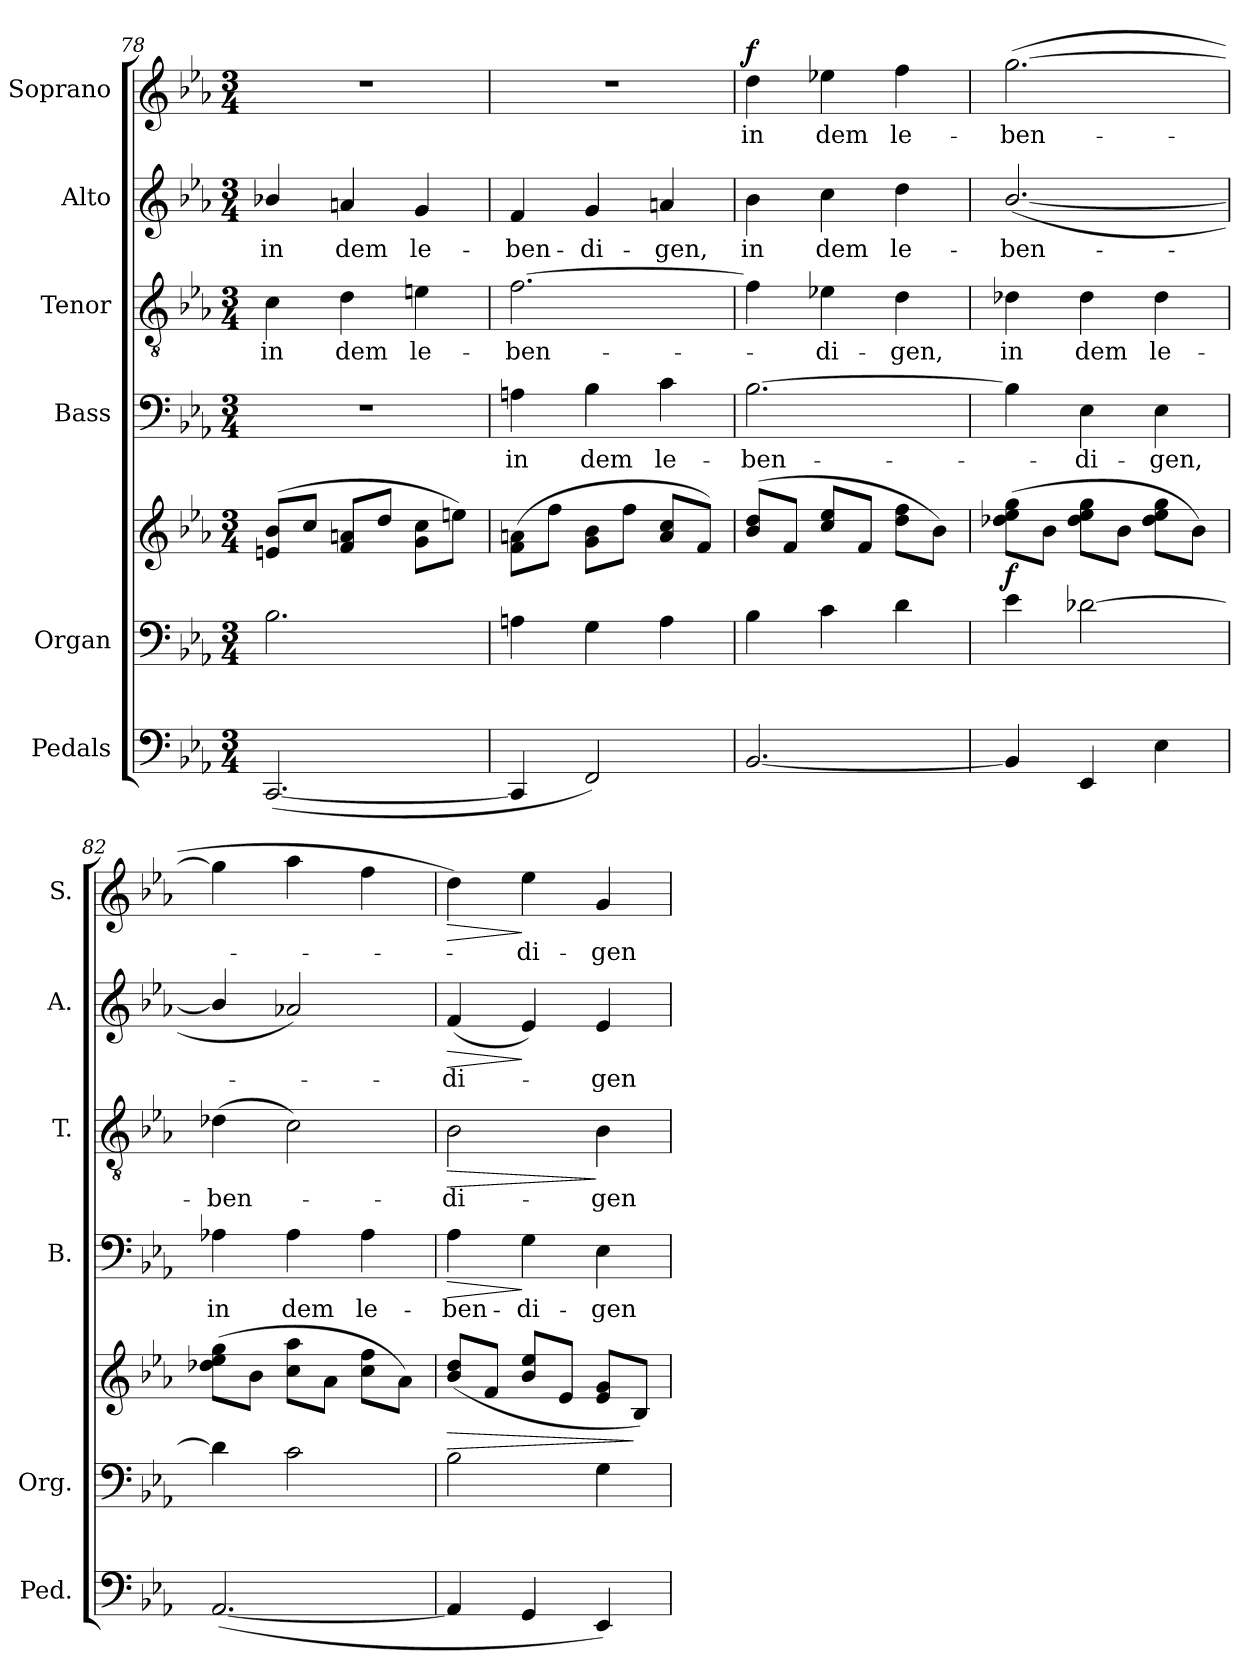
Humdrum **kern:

**kern	**kern	**kern	**dynam	**kern	**text	**dynam	**kern	**text	**dynam	**kern	**text	**dynam	**kern	**text	**dynam
*part6	*part5	*part5	*part5	*part4	*part4	*part4	*part3	*part3	*part3	*part2	*part2	*part2	*part1	*part1	*part1
*staff7	*staff6	*staff5	*staff5/6	*staff4	*staff4	*staff4	*staff3	*staff3	*staff3	*staff2	*staff2	*staff2	*staff1	*staff1	*staff1
*I"Pedals	*I"Organ	*	*	*I"Bass	*	*	*I"Tenor	*	*	*I"Alto	*	*	*I"Soprano	*	*
*I'Ped.	*I'Org.	*	*	*I'B.	*	*	*I'T.	*	*	*I'A.	*	*	*I'S.	*	*
*clefF4	*clefF4	*clefG2	*	*clefF4	*	*	*clefGv2	*	*	*clefG2	*	*	*clefG2	*	*
*	*	*	*	*	*	*	*ITrd7c12	*	*	*	*	*	*	*	*
*k[b-e-a-]	*k[b-e-a-]	*k[b-e-a-]	*	*k[b-e-a-]	*	*	*k[b-e-a-]	*	*	*k[b-e-a-]	*	*	*k[b-e-a-]	*	*
*E-:	*E-:	*E-:	*	*E-:	*	*	*E-:	*	*	*E-:	*	*	*E-:	*	*
*M3/4	*M3/4	*M3/4	*	*M3/4	*	*	*M3/4	*	*	*M3/4	*	*	*M3/4	*	*
=78	=78	=78	=78	=78	=78	=78	=78	=78	=78	=78	=78	=78	=78	=78	=78
!	!	!	!	!LO:N:vis=1	!	!	!	!	!	!	!	!	!	!	!
!	!	!	!	!	!	!	!	!LO:LY:b:color=#000000	!	!	!	!	!	!	!
!	!	!	!	!	!	!	!	!	!	!	!LO:LY:b:color=#000000	!	!LO:N:vis=1	!	!
([2.CCi/	2.B-i\	(8eni/ 8b-i/L	.	2.r	.	.	4Ci\	in	.	4b-Xi/	in	.	2.r	.	.
.	.	8cci/J	.	.	.	.	.	.	.	.	.	.	.	.	.
!	!	!	!	!	!	!	!	!LO:LY:b:color=#000000	!	!	!	!	!	!	!
!	!	!	!	!	!	!	!	!	!	!	!LO:LY:b:color=#000000	!	!	!	!
.	.	8fi/ 8ani/L	.	.	.	.	4Di\	dem	.	4ani/	dem	.	.	.	.
.	.	8ddi/J	.	.	.	.	.	.	.	.	.	.	.	.	.
!	!	!	!	!	!	!	!	!LO:LY:b:color=#000000	!	!	!	!	!	!	!
!	!	!	!	!	!	!	!	!	!	!	!LO:LY:b:color=#000000	!	!	!	!
.	.	8gi\ 8cci\L	.	.	.	.	4Eni\	le-	.	4gi/	le-	.	.	.	.
.	.	8eeni\J)	.	.	.	.	.	.	.	.	.	.	.	.	.
=79	=79	=79	=79	=79	=79	=79	=79	=79	=79	=79	=79	=79	=79	=79	=79
!	!	!	!	!	!LO:LY:b:color=#000000	!	!	!	!	!	!	!	!	!	!
!	!	!	!	!	!	!	!	!LO:LY:b:color=#000000	!	!	!	!	!	!	!
!	!	!	!	!	!	!	!	!	!	!	!LO:LY:b:color=#000000	!	!LO:N:vis=1	!	!
4CCi/]	4Ani\	(8fi\ 8ani\L	.	4Ani\	in	.	[2.Fi\	-ben-	.	4fi/	-ben-	.	2.r	.	.
.	.	8ffi\J	.	.	.	.	.	.	.	.	.	.	.	.	.
!	!	!	!	!	!LO:LY:b:color=#000000	!	!	!	!	!	!	!	!	!	!
!	!	!	!	!	!	!	!	!	!	!	!LO:LY:b:color=#000000	!	!	!	!
2FFi/)	4Gi\	8gi\ 8b-i\L	.	4B-i\	dem	.	.	.	.	4gi/	-di-	.	.	.	.
.	.	8ffi\J	.	.	.	.	.	.	.	.	.	.	.	.	.
!	!	!	!	!	!LO:LY:b:color=#000000	!	!	!	!	!	!	!	!	!	!
!	!	!	!	!	!	!	!	!	!	!	!LO:LY:b:color=#000000	!	!	!	!
.	4Ai\	8ai/ 8cci/L	.	4ci\	le-	.	.	.	.	4ani/	-gen,	.	.	.	.
.	.	8fi/J)	.	.	.	.	.	.	.	.	.	.	.	.	.
!!LO:LB:g=z
=80	=80	=80	=80	=80	=80	=80	=80	=80	=80	=80	=80	=80	=80	=80	=80
!	!	!	!	!	!LO:LY:b:color=#000000	!	!	!	!	!	!	!	!	!	!
!	!	!	!	!	!	!	!	!	!	!	!LO:LY:b:color=#000000	!	!	!	!
!	!	!	!	!	!	!	!	!	!	!	!	!	!	!LO:LY:b:color=#000000	!
[2.BB-i/	4B-i\	(8b-i/ 8ddi/L	.	[2.B-i\	-ben-	.	4Fi\]	.	.	4b-i\	in	.	4ddi\	in	f
.	.	8fi/J	.	.	.	.	.	.	.	.	.	.	.	.	.
!	!	!	!	!	!	!	!	!LO:LY:b:color=#000000	!	!	!	!	!	!	!
!	!	!	!	!	!	!	!	!	!	!	!LO:LY:b:color=#000000	!	!	!	!
!	!	!	!	!	!	!	!	!	!	!	!	!	!	!LO:LY:b:color=#000000	!
.	4ci\	8cci/ 8ee-i/L	.	.	.	.	4E-Xi\	-di-	.	4cci\	dem	.	4ee-Xi\	dem	.
.	.	8fi/J	.	.	.	.	.	.	.	.	.	.	.	.	.
!	!	!	!	!	!	!	!	!LO:LY:b:color=#000000	!	!	!	!	!	!	!
!	!	!	!	!	!	!	!	!	!	!	!LO:LY:b:color=#000000	!	!	!	!
!	!	!	!	!	!	!	!	!	!	!	!	!	!	!LO:LY:b:color=#000000	!
.	4di\	8ddi\ 8ffi\L	.	.	.	.	4Di\	-gen,	.	4ddi\	le-	.	4ffi\	le-	.
.	.	8b-i\J)	.	.	.	.	.	.	.	.	.	.	.	.	.
=81	=81	=81	=81	=81	=81	=81	=81	=81	=81	=81	=81	=81	=81	=81	=81
!	!	!	!	!	!	!	!	!LO:LY:b:color=#000000	!	!	!	!	!	!	!
!	!	!	!	!	!	!	!	!	!	!	!LO:LY:b:color=#000000	!	!	!	!
!	!	!	!	!	!	!	!	!	!	!	!	!	!	!LO:LY:b:color=#000000	!
4BB-i/]	4e-i\	(8dd-Xi\ 8ee-i\ 8ggi\L	f	4B-i\]	.	.	4D-Xi\	in	.	([2.b-i/	-ben-	.	([2.ggi\	-ben-	.
.	.	8b-i\J	.	.	.	.	.	.	.	.	.	.	.	.	.
!	!	!	!	!	!LO:LY:b:color=#000000	!	!	!	!	!	!	!	!	!	!
!	!	!	!	!	!	!	!	!LO:LY:b:color=#000000	!	!	!	!	!	!	!
4EE-i/	[2d-Xi\	8dd-i\ 8ee-i\ 8ggi\L	.	4E-i\	-di-	.	4D-i\	dem	.	.	.	.	.	.	.
.	.	8b-i\J	.	.	.	.	.	.	.	.	.	.	.	.	.
!	!	!	!	!	!LO:LY:b:color=#000000	!	!	!	!	!	!	!	!	!	!
!	!	!	!	!	!	!	!	!LO:LY:b:color=#000000	!	!	!	!	!	!	!
4E-i\	.	8dd-i\ 8ee-i\ 8ggi\L	.	4E-i\	-gen,	.	4D-i\	le-	.	.	.	.	.	.	.
.	.	8b-i\J)	.	.	.	.	.	.	.	.	.	.	.	.	.
=82	=82	=82	=82	=82	=82	=82	=82	=82	=82	=82	=82	=82	=82	=82	=82
!	!	!	!	!	!LO:LY:b:color=#000000	!	!	!	!	!	!	!	!	!	!
!	!	!	!	!	!	!	!	!LO:LY:b:color=#000000	!	!	!	!	!	!	!
([2.AA-i/	4d-i\]	(8dd-Xi\ 8ee-i\ 8ggi\L	.	4A-Xi\	in	.	(4D-Xi\	-ben-	.	4b-i/]	.	.	4ggi\]	.	.
.	.	8b-i\J	.	.	.	.	.	.	.	.	.	.	.	.	.
!	!	!	!	!	!LO:LY:b:color=#000000	!	!	!	!	!	!	!	!	!	!
.	2ci\	8cci\ 8aa-i\L	.	4A-i\	dem	.	2Ci\)	.	.	2a-Xi/)	.	.	4aa-i\	.	.
.	.	8a-i\J	.	.	.	.	.	.	.	.	.	.	.	.	.
!	!	!	!	!	!LO:LY:b:color=#000000	!	!	!	!	!	!	!	!	!	!
.	.	8cci\ 8ffi\L	.	4A-i\	le-	.	.	.	.	.	.	.	4ffi\	.	.
.	.	8a-i\J)	.	.	.	.	.	.	.	.	.	.	.	.	.
=83	=83	=83	=83	=83	=83	=83	=83	=83	=83	=83	=83	=83	=83	=83	=83
!	!	!	!LO:HP:b	!	!	!	!	!	!	!	!	!	!	!	!
!	!	!	!	!	!LO:LY:b:color=#000000	!LO:HP:b	!	!	!	!	!	!	!	!	!
!	!	!	!	!	!	!	!	!LO:LY:b:color=#000000	!LO:HP:b	!	!	!	!	!	!
!	!	!	!	!	!	!	!	!	!	!	!LO:LY:b:color=#000000	!LO:HP:b	!	!	!LO:HP:b
4AA-i/]	2B-i\	(8b-i/ 8ddi/L	>	4A-i\	-ben-	>	2BB-i\	-di-	>	(4fi/	-di-	>	4ddi\)	.	>
.	.	8fi/J	.	.	.	.	.	.	.	.	.	.	.	.	.
!	!	!	!	!	!LO:LY:b:color=#000000	!	!	!	!	!	!	!	!	!	!
!	!	!	!	!	!	!	!	!	!	!	!	!	!	!LO:LY:b:color=#000000	!
4GGi/	.	8b-i/ 8ee-i/L	.	4Gi\	-di-	]	.	.	.	4e-i/)	.	]	4ee-i\	-di-	]
.	.	8e-i/J	.	.	.	.	.	.	.	.	.	.	.	.	.
!	!	!	!	!	!LO:LY:b:color=#000000	!	!	!	!	!	!	!	!	!	!
!	!	!	!	!	!	!	!	!LO:LY:b:color=#000000	!	!	!	!	!	!	!
!	!	!	!	!	!	!	!	!	!	!	!LO:LY:b:color=#000000	!	!	!	!
!	!	!	!	!	!	!	!	!	!	!	!	!	!	!LO:LY:b:color=#000000	!
4EE-i/)	4Gi\	8e-i/ 8gi/L	.	4E-i\	-gen	.	4BB-i\	-gen	]	4e-i/	-gen	.	4gi/	-gen	.
.	.	8B-i/J)	]	.	.	.	.	.	.	.	.	.	.	.	.
=	=	=	=	=	=	=	=	=	=	=	=	=	=	=	=
*-	*-	*-	*-	*-	*-	*-	*-	*-	*-	*-	*-	*-	*-	*-	*-
